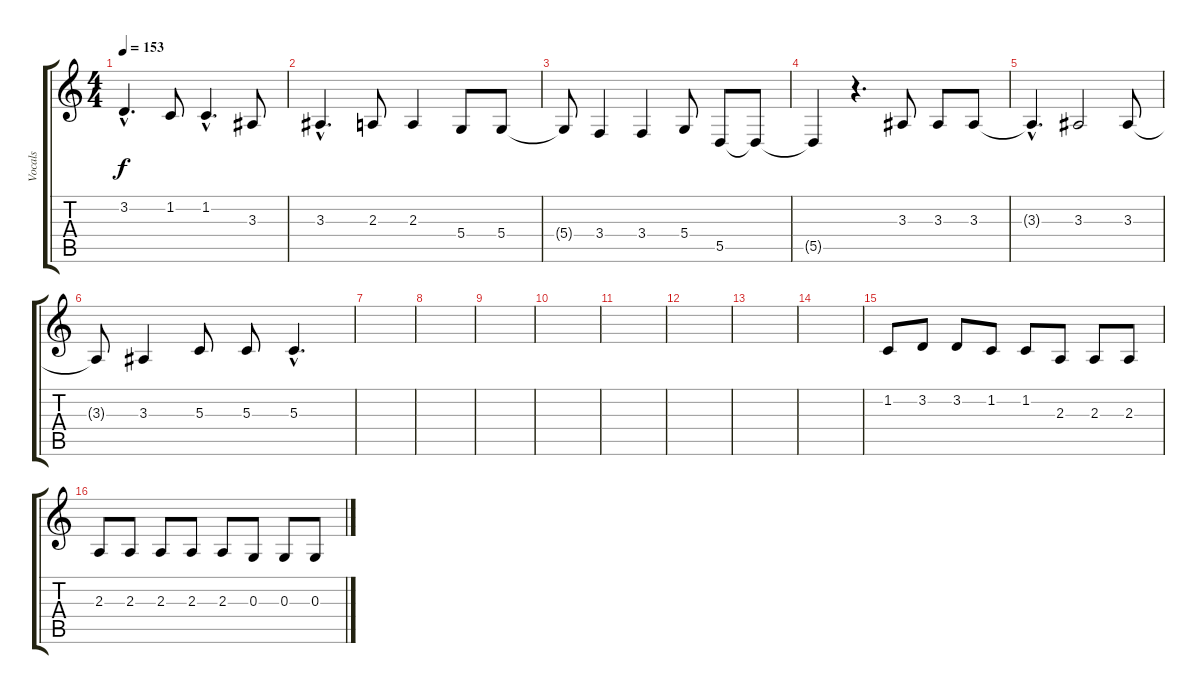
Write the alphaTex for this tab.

\track ("Vocals" "Vocals") {instrument lead2sawtooth}
\staff {score tabs}
\tuning (E4 B3 G3 D3 A2 E2) {hide}
\ts (4 4)
\tempo 153
\clef g2
\ks c
3.2{hac}.4{d dy f} 1.2.8 1.2{hac}.4{d} 3.3.8 |
3.3{hac}.4{d} 2.3.8 2.3.4 5.4.8 5.4.8 |
5.4{t}.8 3.4.4 3.4.4 5.4.8 5.5.8 5.5{t}.8 |
5.5{t}.4 r.4{d} 3.3.8 3.3.8 3.3.8 |
3.3{hac t}.4{d} 3.3.2 3.3.8 |
3.3{t}.8 3.3.4 5.3.8 5.3.8 5.3{hac}.4{d} |
|
|
|
|
|
|
|
|
1.2.8 3.2.8 3.2.8 1.2.8 1.2.8 2.3.8 2.3.8 2.3.8 |
2.3.8 2.3.8 2.3.8 2.3.8 2.3.8 0.3.8 0.3.8 0.3.8
